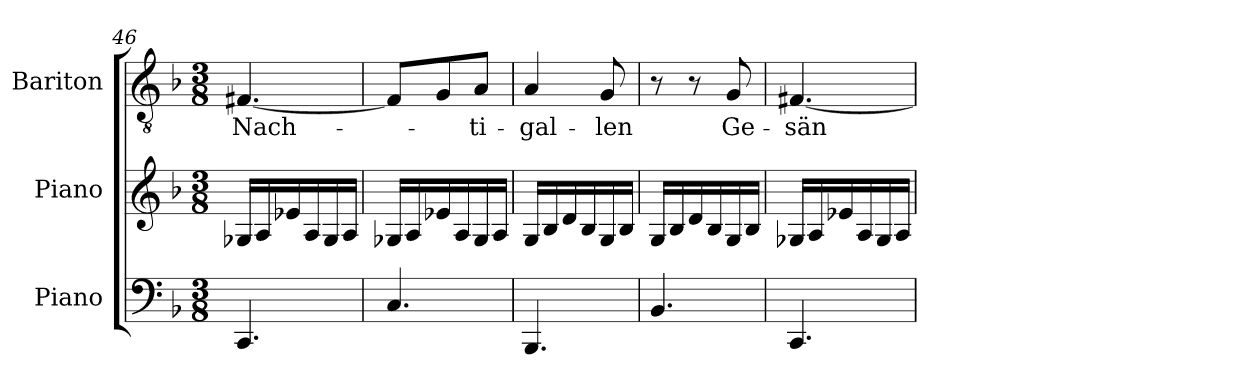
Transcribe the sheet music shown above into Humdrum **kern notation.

**kern	**kern	**kern	**text
*part3	*part2	*part1	*part1
*staff3	*staff2	*staff1	*staff1
*I"Piano	*I"Piano	*I"Bariton	*
*I'Pno.	*I'Pno.	*I'Ba.	*
!!LO:LB:g=z
*clefF4	*clefG2	*clefGv2	*
*k[b-]	*k[b-]	*k[b-]	*
*M3/8	*M3/8	*M3/8	*
=46	=46	=46	=46
!	!	!	!LO:LY:b
4.CC/	16G-X/LL	[4.F#X/	Nach-
.	16A/	.	.
.	16e-X/	.	.
.	16A/	.	.
.	16G-/	.	.
.	16A/JJ	.	.
=47	=47	=47	=47
4.C/	16G-X/LL	8F#/L]	.
.	16A/	.	.
.	16e-X/	8G/	.
.	16A/	.	.
!	!	!	!LO:LY:b
.	16G-/	8A/J	-ti-
.	16A/JJ	.	.
=48	=48	=48	=48
!	!	!	!LO:LY:b
4.BBB-/	16G/LL	4A/	-gal-
.	16B-/	.	.
.	16d/	.	.
.	16B-/	.	.
!	!	!	!LO:LY:b
.	16G/	8G/	-len
.	16B-/JJ	.	.
=49	=49	=49	=49
4.BB-/	16G/LL	8r	.
.	16B-/	.	.
.	16d/	8r	.
.	16B-/	.	.
!	!	!	!LO:LY:b
.	16G/	8G/	Ge-
.	16B-/JJ	.	.
=50	=50	=50	=50
!	!	!	!LO:LY:b
4.CC/	16G-X/LL	[4.F#X/	-sän-
.	16A/	.	.
.	16e-X/	.	.
.	16A/	.	.
.	16G-/	.	.
.	16A/JJ	.	.
=	=	=	=
*-	*-	*-	*-
